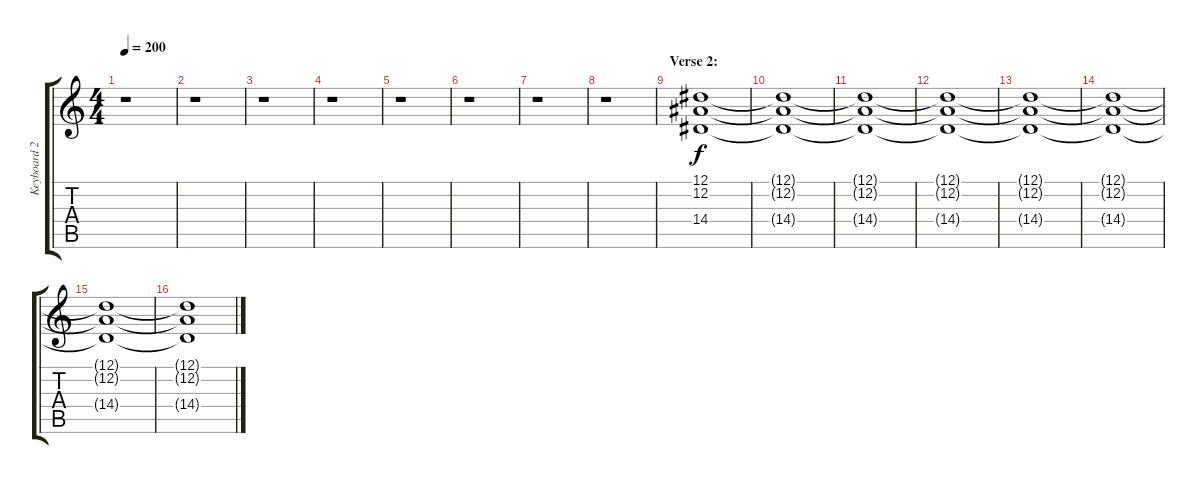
\track ("Keyboard 2" "Keyboard 2") {instrument stringensemble1}
\staff {score tabs}
\tuning (Eb4 Bb3 Gb3 Db3 Ab2 Eb2) {hide}
\ts (4 4)
\tempo 200
\clef g2
\ks c
r.1{dy f} |
r.1 |
r.1 |
r.1 |
r.1 |
r.1 |
r.1 |
r.1 |
\section ("" "Verse 2:")
(12.1 12.2 14.4).1 |
(12.1{t} 12.2{t} 14.4{t}).1 |
(12.1{t} 12.2{t} 14.4{t}).1 |
(12.1{t} 12.2{t} 14.4{t}).1 |
(12.1{t} 12.2{t} 14.4{t}).1 |
(12.1{t} 12.2{t} 14.4{t}).1 |
(12.1{t} 12.2{t} 14.4{t}).1 |
(12.1{t} 12.2{t} 14.4{t}).1
